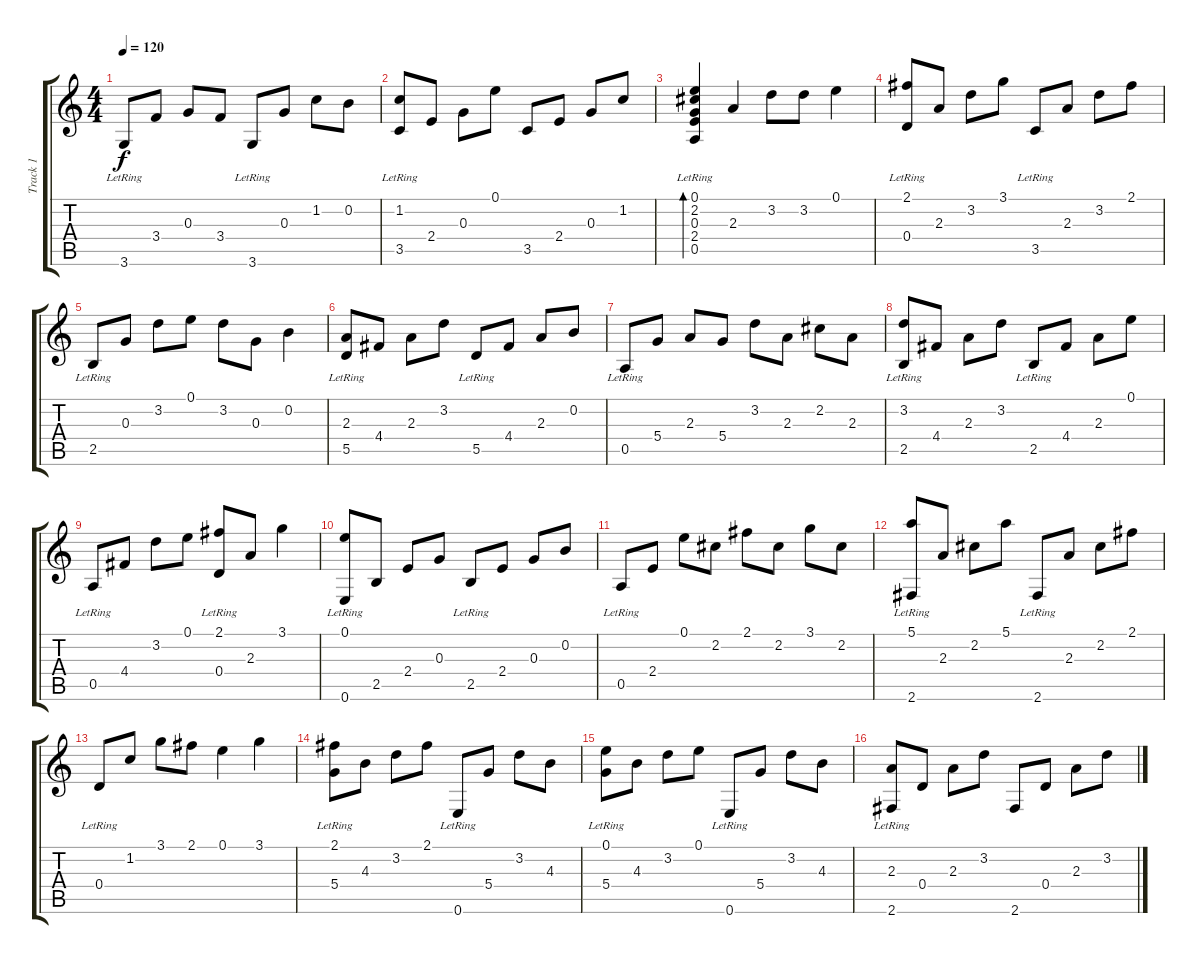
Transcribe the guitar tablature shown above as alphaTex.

\track ("Track 1" "Track 1") {instrument acousticguitarsteel}
\staff {score tabs}
\tuning (E4 B3 G3 D3 A2 E2) {hide}
\ts (4 4)
\tempo 120
\clef g2
\ks c
3.6{lr}.8{dy f} 3.4.8 0.3.8 3.4.8 3.6{lr}.8 0.3.8 1.2.8 0.2.8 |
(1.2 3.5{lr}).8 2.4.8 0.3.8 0.1.8 3.5.8 2.4.8 0.3.8 1.2.8 |
(0.1{lr} 2.2 0.3 2.4 0.5).4{bd 480} 2.3.4 3.2.8 3.2.8 0.1.4 |
(2.1 0.4{lr}).8 2.3.8 3.2.8 3.1.8 3.5{lr}.8 2.3.8 3.2.8 2.1.8 |
2.5{lr}.8 0.3.8 3.2.8 0.1.8 3.2.8 0.3.8 0.2.4 |
(2.3 5.5{lr}).8 4.4.8 2.3.8 3.2.8 5.5{lr}.8 4.4.8 2.3.8 0.2.8 |
0.5{lr}.8 5.4.8 2.3.8 5.4.8 3.2.8 2.3.8 2.2.8 2.3.8 |
(3.2 2.5{lr}).8 4.4.8 2.3.8 3.2.8 2.5{lr}.8 4.4.8 2.3.8 0.1.8 |
0.5{lr}.8 4.4.8 3.2.8 0.1.8 (2.1 0.4{lr}).8 2.3.8 3.1.4 |
(0.1 0.6{lr}).8 2.5.8 2.4.8 0.3.8 2.5{lr}.8 2.4.8 0.3.8 0.2.8 |
0.5{lr}.8 2.4.8 0.1.8 2.2.8 2.1.8 2.2.8 3.1.8 2.2.8 |
(5.1 2.6{lr}).8 2.3.8 2.2.8 5.1.8 2.6{lr}.8 2.3.8 2.2.8 2.1.8 |
0.4{lr}.8 1.2.8 3.1.8 2.1.8 0.1.4 3.1.4 |
(2.1 5.4{lr}).8 4.3.8 3.2.8 2.1.8 0.6{lr}.8 5.4.8 3.2.8 4.3.8 |
(0.1 5.4{lr}).8 4.3.8 3.2.8 0.1.8 0.6{lr}.8 5.4.8 3.2.8 4.3.8 |
(2.3 2.6{lr}).8 0.4.8 2.3.8 3.2.8 2.6.8 0.4.8 2.3.8 3.2.8
